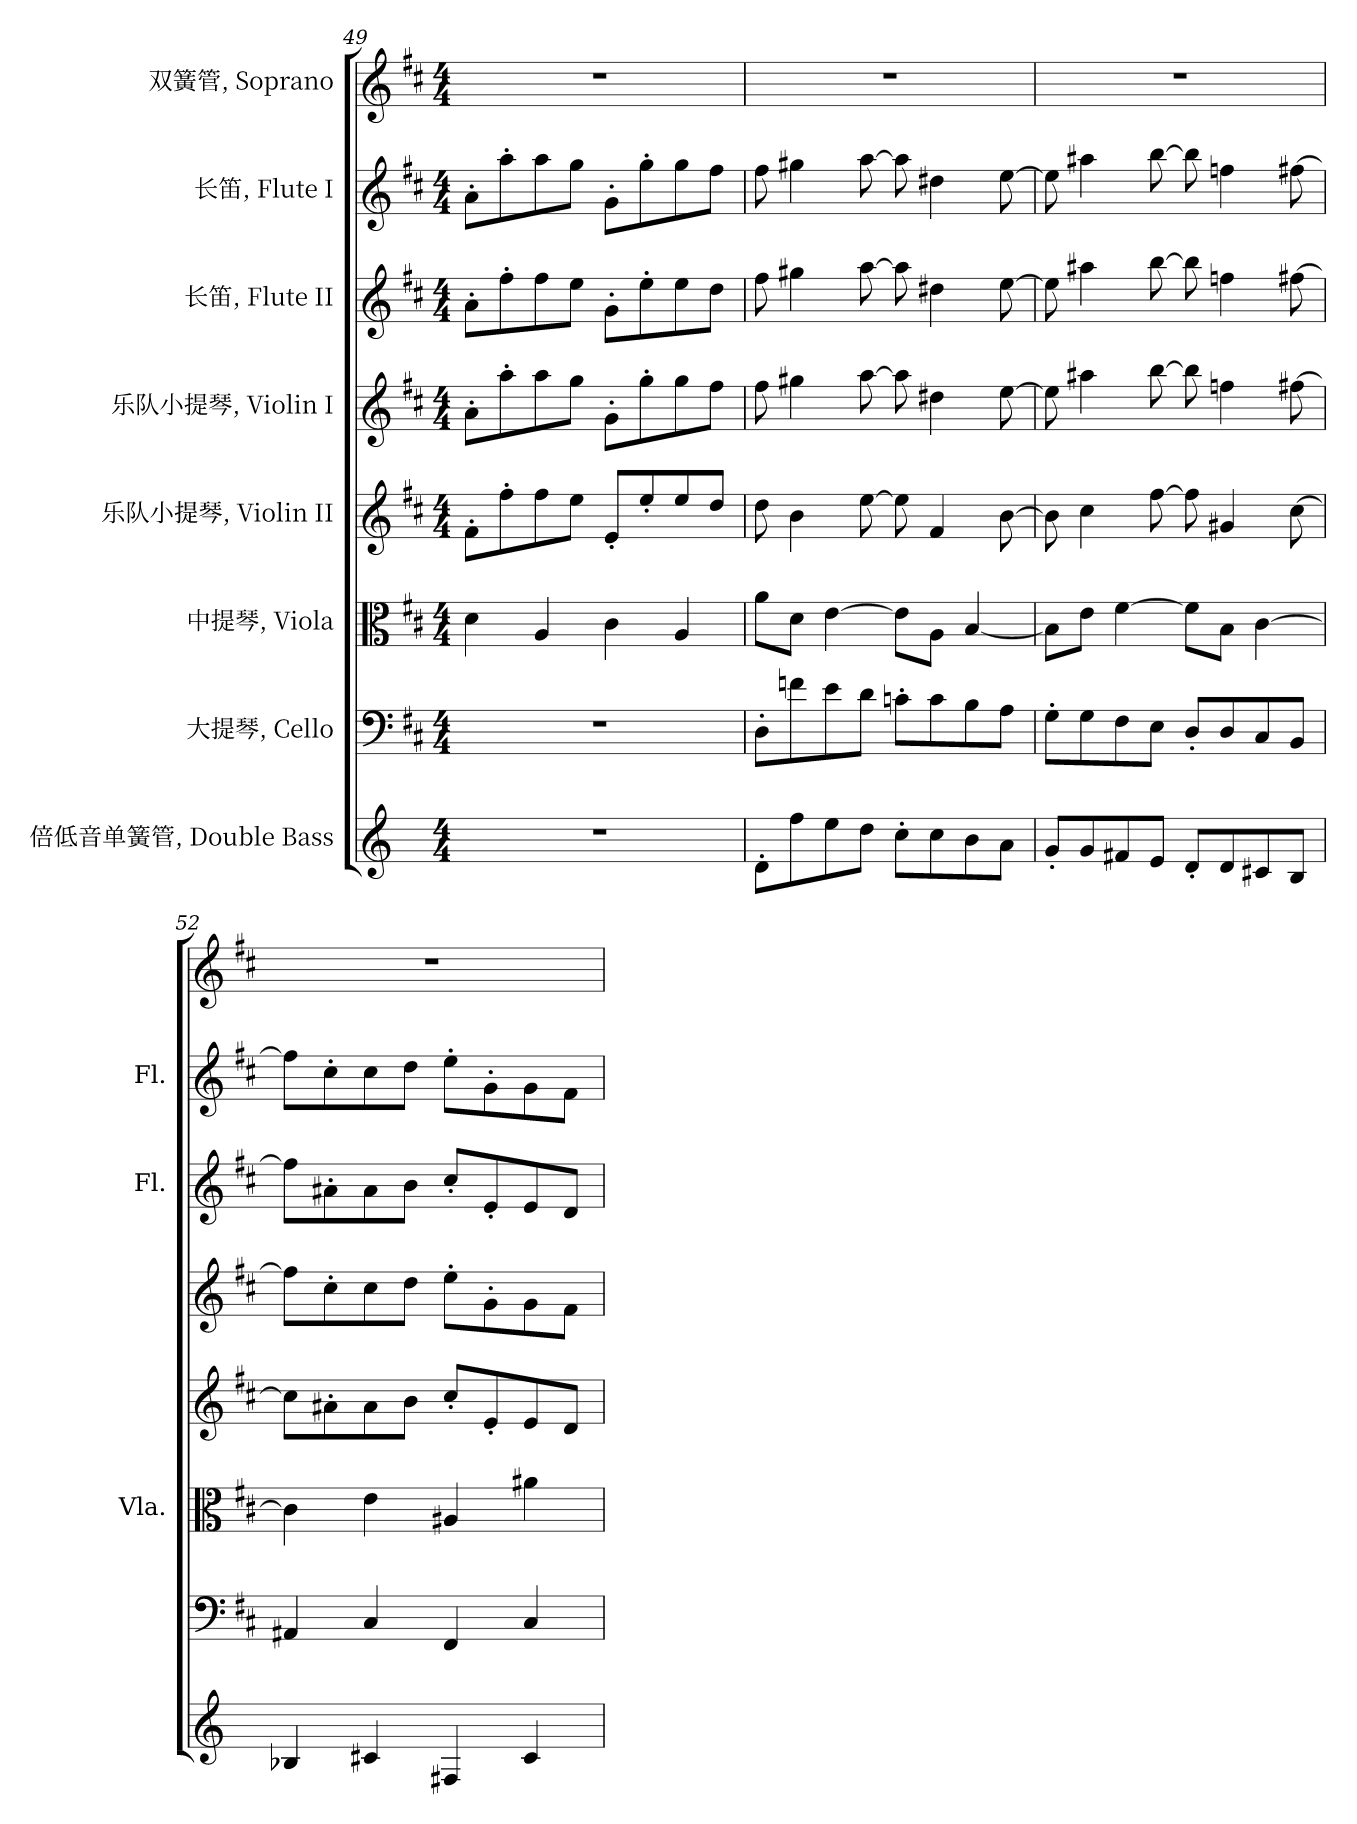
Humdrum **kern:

**kern	**kern	**kern	**kern	**kern	**kern	**kern	**kern
*part8	*part7	*part6	*part5	*part4	*part3	*part2	*part1
*staff8	*staff7	*staff6	*staff5	*staff4	*staff3	*staff2	*staff1
*I"倍低音单簧管, Double Bass	*I"大提琴, Cello	*I"中提琴, Viola	*I"乐队小提琴, Violin II	*I"乐队小提琴, Violin I	*I"长笛, Flute II	*I"长笛, Flute I	*I"双簧管, Soprano
*	*	*I'Vla.	*	*	*I'Fl.	*I'Fl.	*
!!LO:PB:g=z
*clefG2	*clefF4	*clefC3	*clefG2	*clefG2	*clefG2	*clefG2	*clefG2
*ITrd15c26	*	*	*	*	*	*	*
*k[]	*k[f#c#]	*k[f#c#]	*k[f#c#]	*k[f#c#]	*k[f#c#]	*k[f#c#]	*k[f#c#]
*M4/4	*M4/4	*M4/4	*M4/4	*M4/4	*M4/4	*M4/4	*M4/4
=49	=49	=49	=49	=49	=49	=49	=49
1r	1r	4d\	8f#'\L	8a'\L	8a'\L	8a'\L	1r
.	.	.	8ff#'\	8aa'\	8ff#'\	8aa'\	.
.	.	4A/	8ff#\	8aa\	8ff#\	8aa\	.
.	.	.	8ee\J	8gg\J	8ee\J	8gg\J	.
.	.	4c#\	8e'/L	8g'\L	8g'\L	8g'\L	.
.	.	.	8ee'/	8gg'\	8ee'\	8gg'\	.
.	.	4A/	8ee/	8gg\	8ee\	8gg\	.
.	.	.	8dd/J	8ff#\J	8dd\J	8ff#\J	.
=50	=50	=50	=50	=50	=50	=50	=50
8DD'\L	8D'\L	8a\L	8dd\	8ff#\	8ff#\	8ff#\	1r
8F\	8fn\	8d\J	4b\	4gg#X\	4gg#X\	4gg#X\	.
8E\	8e\	[4e\	.	.	.	.	.
8D\J	8d\J	.	[8ee\	[8aa\	[8aa\	[8aa\	.
8C'\L	8cn'\L	8e\L]	8ee\]	8aa\]	8aa\]	8aa\]	.
8C\	8c\	8A\J	4f#/	4dd#X\	4dd#X\	4dd#X\	.
8BB\	8B\	[4B/	.	.	.	.	.
8AA\J	8A\J	.	[8b\	[8ee\	[8ee\	[8ee\	.
=51	=51	=51	=51	=51	=51	=51	=51
8GG'/L	8G'\L	8B\L]	8b\]	8ee\]	8ee\]	8ee\]	1r
8GG/	8G\	8e\J	4cc#\	4aa#X\	4aa#X\	4aa#X\	.
8FF#X/	8F#\	[4f#\	.	.	.	.	.
8EE/J	8E\J	.	[8ff#\	[8bb\	[8bb\	[8bb\	.
8DD'/L	8D'/L	8f#\L]	8ff#\]	8bb\]	8bb\]	8bb\]	.
8DD/	8D/	8B\J	4g#X/	4ffn\	4ffn\	4ffn\	.
8CC#X/	8C#/	[4c#\	.	.	.	.	.
8BBB/J	8BB/J	.	[8cc#\	[8ff#X\	[8ff#X\	[8ff#X\	.
!!LO:PB:g=z
=52	=52	=52	=52	=52	=52	=52	=52
4BBB-X/	4AA#X/	4c#\]	8cc#\L]	8ff#\L]	8ff#\L]	8ff#\L]	1r
.	.	.	8a#X'\	8cc#'\	8a#X'\	8cc#'\	.
4CC#X/	4C#/	4e\	8a#\	8cc#\	8a#\	8cc#\	.
.	.	.	8b\J	8dd\J	8b\J	8dd\J	.
4FFF#X/	4FF#/	4A#X/	8cc#'/L	8ee'\L	8cc#'/L	8ee'\L	.
.	.	.	8e'/	8g'\	8e'/	8g'\	.
4CC#/	4C#/	4a#X\	8e/	8g\	8e/	8g\	.
.	.	.	8d/J	8f#\J	8d/J	8f#\J	.
=	=	=	=	=	=	=	=
*-	*-	*-	*-	*-	*-	*-	*-
